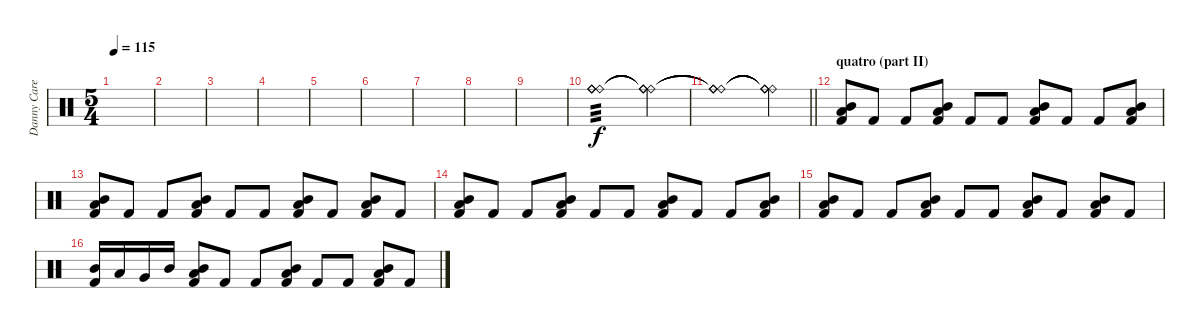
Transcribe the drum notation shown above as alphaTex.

\track ("Danny Carey (drum)" "Danny Care") {instrument percussion}
\staff {score}
\articulation defaults
\ts (5 4)
\tempo 115
\clef neutral
\ks c
|
|
|
|
|
|
|
|
|
("Ride (bell)" "Ride (bell)" "Ride (bell)" "Ride (bell)").1{tp 3 volume 7} ("Ride (bell)"{t} "Ride (bell)"{t} "Ride (bell)"{t} "Ride (bell)"{t}).4{volume 13} |
\barLineRight lightlight
("Ride (bell)"{t} "Ride (bell)"{t} "Ride (bell)"{t} "Ride (bell)"{t}).1 ("Ride (bell)"{t} "Ride (bell)"{t} "Ride (bell)"{t} "Ride (bell)"{t}).4 |
\section ("" "quatro (part II)")
("Low Tom (hit)" "Mid Tom (hit)" "Kick (hit) 2").8{volume 14} "Kick (hit) 2".8 "Kick (hit) 2".8 ("Low Tom (hit)" "Mid Tom (hit)" "Kick (hit) 2").8 "Kick (hit) 2".8 "Kick (hit) 2".8 ("Low Tom (hit)" "Mid Tom (hit)" "Kick (hit) 2").8 "Kick (hit) 2".8 "Kick (hit) 2".8 ("Low Tom (hit)" "Mid Tom (hit)" "Kick (hit) 2").8 |
("Low Tom (hit)" "Mid Tom (hit)" "Kick (hit) 2").8 "Kick (hit) 2".8 "Kick (hit) 2".8 ("Mid Tom (hit)" "Low Tom (hit)" "Kick (hit) 2").8 "Kick (hit) 2".8 "Kick (hit) 2".8 ("Mid Tom (hit)" "Low Tom (hit)" "Kick (hit) 2").8 "Kick (hit) 2".8 ("Mid Tom (hit)" "Low Tom (hit)" "Kick (hit) 2").8 "Kick (hit) 2".8 |
("Low Tom (hit)" "Mid Tom (hit)" "Kick (hit) 2").8 "Kick (hit) 2".8 "Kick (hit) 2".8 ("Low Tom (hit)" "Mid Tom (hit)" "Kick (hit) 2").8 "Kick (hit) 2".8 "Kick (hit) 2".8 ("Low Tom (hit)" "Mid Tom (hit)" "Kick (hit) 2").8 "Kick (hit) 2".8 "Kick (hit) 2".8 ("Low Tom (hit)" "Mid Tom (hit)" "Kick (hit) 2").8 |
("Low Tom (hit)" "Mid Tom (hit)" "Kick (hit) 2").8 "Kick (hit) 2".8 "Kick (hit) 2".8 ("Mid Tom (hit)" "Low Tom (hit)" "Kick (hit) 2").8 "Kick (hit) 2".8 "Kick (hit) 2".8 ("Mid Tom (hit)" "Low Tom (hit)" "Kick (hit) 2").8 "Kick (hit) 2".8 ("Mid Tom (hit)" "Low Tom (hit)" "Kick (hit) 2").8 "Kick (hit) 2".8 |
("Mid Tom (hit)" "Kick (hit) 2").16 "Low Tom (hit)".16 "Very Low Tom (hit)".16 "Mid Tom (hit)".16 ("Low Tom (hit)" "Mid Tom (hit)" "Kick (hit) 2").8 "Kick (hit) 2".8 "Kick (hit) 2".8 ("Low Tom (hit)" "Mid Tom (hit)" "Kick (hit) 2").8 "Kick (hit) 2".8 "Kick (hit) 2".8 ("Low Tom (hit)" "Mid Tom (hit)" "Kick (hit) 2").8 "Kick (hit) 2".8
